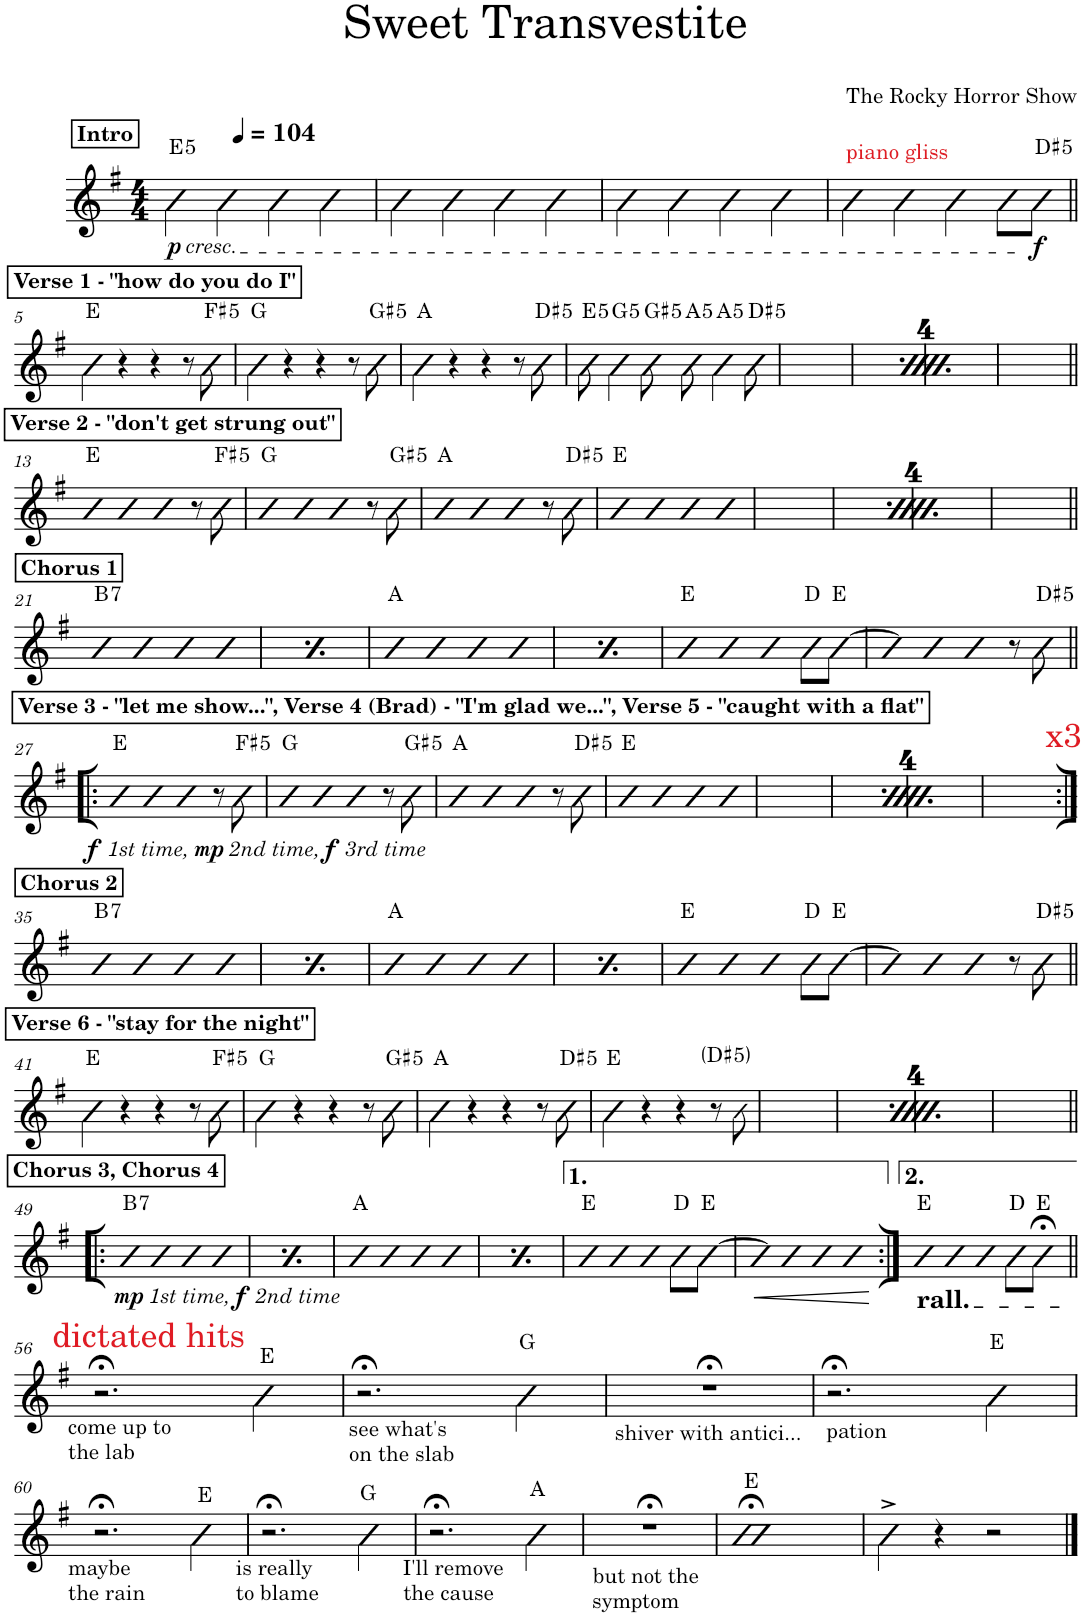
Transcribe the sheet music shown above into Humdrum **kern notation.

**kern	**dynam	**harte
*part1	*part1	*part1
*staff1	*staff1	*
*I"Piano	*	*
*I'Pno.	*	*
*clefG2	*	*
*k[f#]	*	*
*M4/4	*	*
*MM104	*	*
!!LO:REH:place=s1:a:B:cj:t=Intro
=1	=1	=1
!LO:TX:b:i:t=cresc.	!	!
!	!LO:DY:b	!LO:H:kt=5
4b\	p	E:(1,5)
4b\	.	.
4b\	.	.
4b\	.	.
=2	=2	=2
4b\	.	.
4b\	.	.
4b\	.	.
4b\	.	.
=3	=3	=3
4b\	.	.
4b\	.	.
4b\	.	.
4b\	.	.
=4	=4	=4
!LO:TX:a:color=#E01B24:t=piano gliss	!	!
4b\	.	.
4b\	.	.
4b\	.	.
8b\L	.	.
!	!LO:DY:b	!LO:H:kt=5
8b\J	f	D#:(1,5)
!!LO:LB:g=z
!!LO:REH:place=s1:a:B:cj:t=Verse 1 - "how do you do I"
=5||	=5||	=5||
4b\	.	E:maj
4r	.	.
4r	.	.
8r	.	.
!	!	!LO:H:kt=5
8b\	.	F#:(1,5)
=6	=6	=6
4b\	.	G:maj
4r	.	.
4r	.	.
8r	.	.
!	!	!LO:H:kt=5
8b\	.	G#:(1,5)
=7	=7	=7
4b\	.	A:maj
4r	.	.
4r	.	.
8r	.	.
!	!	!LO:H:kt=5
8b\	.	D#:(1,5)
=8	=8	=8
!	!	!LO:H:kt=5
8b\	.	E:(1,5)
!	!	!LO:H:kt=5
4b\	.	G:(1,5)
!	!	!LO:H:kt=5
8b\	.	G#:(1,5)
!	!	!LO:H:kt=5
8b\	.	A:(1,5)
!	!	!LO:H:kt=5
4b\	.	A:(1,5)
!	!	!LO:H:kt=5
8b\	.	D#:(1,5)
!!LO:REH:place=s1:a:B:cj:t=Verse 1 - "how do you do I"
=9	=9	=9
4b\	.	E:maj
4r	.	.
4r	.	.
8r	.	.
!	!	!LO:H:kt=5
8b\	.	F#:(1,5)
=10	=10	=10
4b\	.	G:maj
4r	.	.
4r	.	.
8r	.	.
!	!	!LO:H:kt=5
8b\	.	G#:(1,5)
=11	=11	=11
4b\	.	A:maj
4r	.	.
4r	.	.
8r	.	.
!	!	!LO:H:kt=5
8b\	.	D#:(1,5)
=12	=12	=12
!	!	!LO:H:kt=5
8b\	.	E:(1,5)
!	!	!LO:H:kt=5
4b\	.	G:(1,5)
!	!	!LO:H:kt=5
8b\	.	G#:(1,5)
!	!	!LO:H:kt=5
8b\	.	A:(1,5)
!	!	!LO:H:kt=5
4b\	.	A:(1,5)
!	!	!LO:H:kt=5
8b\	.	D#:(1,5)
!!LO:LB:g=z
!!LO:REH:place=s1:a:B:cj:t=Verse 2 - "don't get strung out"
=13||	=13||	=13||
4b	.	E:maj
4b	.	.
4b	.	.
8r	.	.
!	!	!LO:H:kt=5
8b\	.	F#:(1,5)
=14	=14	=14
4b	.	G:maj
4b	.	.
4b	.	.
8r	.	.
!	!	!LO:H:kt=5
8b\	.	G#:(1,5)
=15	=15	=15
4b	.	A:maj
4b	.	.
4b	.	.
8r	.	.
!	!	!LO:H:kt=5
8b\	.	D#:(1,5)
=16	=16	=16
4b	.	E:maj
4b	.	.
4b	.	.
4b	.	.
!!LO:REH:place=s1:a:B:cj:t=Verse 2 - "don't get strung out"
=17	=17	=17
4b	.	E:maj
4b	.	.
4b	.	.
8r	.	.
!	!	!LO:H:kt=5
8b\	.	F#:(1,5)
=18	=18	=18
4b	.	G:maj
4b	.	.
4b	.	.
8r	.	.
!	!	!LO:H:kt=5
8b\	.	G#:(1,5)
=19	=19	=19
4b	.	A:maj
4b	.	.
4b	.	.
8r	.	.
!	!	!LO:H:kt=5
8b\	.	D#:(1,5)
=20	=20	=20
4b	.	E:maj
4b	.	.
4b	.	.
4b	.	.
!!LO:LB:g=z
!!LO:REH:place=s1:a:B:cj:t=Chorus 1
=21||	=21||	=21||
!	!	!LO:H:kt=7
4b	.	B:7
4b	.	.
4b	.	.
4b	.	.
!!LO:REH:place=s1:a:B:cj:t=Chorus 1
=22	=22	=22
!	!	!LO:H:kt=7
4b	.	B:7
4b	.	.
4b	.	.
4b	.	.
=23	=23	=23
4b	.	A:maj
4b	.	.
4b	.	.
4b	.	.
=24	=24	=24
4b	.	A:maj
4b	.	.
4b	.	.
4b	.	.
=25	=25	=25
4b	.	E:maj
4b	.	.
4b	.	.
8b\L	.	D:maj
[8b\J	.	E:maj
=26	=26	=26
4b]	.	.
4b	.	.
4b	.	.
8r	.	.
!	!	!LO:H:kt=5
8b\	.	D#:(1,5)
!!LO:LB:g=z
!!LO:REH:place=s1:a:B:cj:t=Verse 3 - "let me show...", Verse 4 (Brad) - "I'm glad we...", Verse 5 - "caught with a flat"
=27!|:	=27!|:	=27!|:
4b	.	E:maj
4b	.	.
4b	.	.
8r	.	.
!	!LO:DY:b	!
!	!LO:DY:n=1:b	!
!	!LO:DY:n=2:b	!
!	!LO:DY:n=3:b	!
!	!LO:DY:n=4:b	!
!	!LO:DY:n=5:b	!LO:H:kt=5
8b\	f other-dynamics mp other-dynamics f other-dynamics	F#:(1,5)
=28	=28	=28
4b	.	G:maj
4b	.	.
4b	.	.
8r	.	.
!	!	!LO:H:kt=5
8b\	.	G#:(1,5)
=29	=29	=29
4b	.	A:maj
4b	.	.
4b	.	.
8r	.	.
!	!	!LO:H:kt=5
8b\	.	D#:(1,5)
=30	=30	=30
4b	.	E:maj
4b	.	.
4b	.	.
4b	.	.
!!LO:REH:place=s1:a:B:cj:t=Verse 3 - "let me show...", Verse 4 (Brad) - "I'm glad we...", Verse 5 - "caught with a flat"
=31	=31	=31
4b	.	E:maj
4b	.	.
4b	.	.
8r	.	.
!	!LO:DY:b	!
!	!LO:DY:n=1:b	!
!	!LO:DY:n=2:b	!
!	!LO:DY:n=3:b	!
!	!LO:DY:n=4:b	!
!	!LO:DY:n=5:b	!LO:H:kt=5
8b\	f other-dynamics mp other-dynamics f other-dynamics	F#:(1,5)
=32	=32	=32
4b	.	G:maj
4b	.	.
4b	.	.
8r	.	.
!	!	!LO:H:kt=5
8b\	.	G#:(1,5)
=33	=33	=33
4b	.	A:maj
4b	.	.
4b	.	.
8r	.	.
!	!	!LO:H:kt=5
8b\	.	D#:(1,5)
=34	=34	=34
4b	.	E:maj
4b	.	.
4b	.	.
4b	.	.
!!LO:LB:g=z
!!LO:REH:place=s1:a:B:cj:t=Chorus 2
=35:|!	=35:|!	=35:|!
!	!	!LO:H:kt=7
4b	.	B:7
4b	.	.
4b	.	.
4b	.	.
!!LO:REH:place=s1:a:B:cj:t=Chorus 2
=36	=36	=36
!	!	!LO:H:kt=7
4b	.	B:7
4b	.	.
4b	.	.
4b	.	.
=37	=37	=37
4b	.	A:maj
4b	.	.
4b	.	.
4b	.	.
=38	=38	=38
4b	.	A:maj
4b	.	.
4b	.	.
4b	.	.
=39	=39	=39
4b	.	E:maj
4b	.	.
4b	.	.
8b\L	.	D:maj
[8b\J	.	E:maj
=40	=40	=40
4b]	.	.
4b	.	.
4b	.	.
8r	.	.
!	!	!LO:H:kt=5
8b\	.	D#:(1,5)
!!LO:LB:g=z
!!LO:REH:place=s1:a:B:cj:t=Verse 6 - "stay for the night"
=41||	=41||	=41||
4b\	.	E:maj
4r	.	.
4r	.	.
8r	.	.
!	!	!LO:H:kt=5
8b\	.	F#:(1,5)
=42	=42	=42
4b\	.	G:maj
4r	.	.
4r	.	.
8r	.	.
!	!	!LO:H:kt=5
8b\	.	G#:(1,5)
=43	=43	=43
4b\	.	A:maj
4r	.	.
4r	.	.
8r	.	.
!	!	!LO:H:kt=5
8b\	.	D#:(1,5)
=44	=44	=44
4b\	.	E:maj
4r	.	.
4r	.	.
8r	.	.
!	!	!LO:H:kt=5
8b\	.	D#:(1,5)
!!LO:REH:place=s1:a:B:cj:t=Verse 6 - "stay for the night"
=45	=45	=45
4b\	.	E:maj
4r	.	.
4r	.	.
8r	.	.
!	!	!LO:H:kt=5
8b\	.	F#:(1,5)
=46	=46	=46
4b\	.	G:maj
4r	.	.
4r	.	.
8r	.	.
!	!	!LO:H:kt=5
8b\	.	G#:(1,5)
=47	=47	=47
4b\	.	A:maj
4r	.	.
4r	.	.
8r	.	.
!	!	!LO:H:kt=5
8b\	.	D#:(1,5)
=48	=48	=48
4b\	.	E:maj
4r	.	.
4r	.	.
8r	.	.
!	!	!LO:H:kt=5
8b\	.	D#:(1,5)
!!LO:LB:g=z
!!LO:REH:place=s1:a:B:cj:t=Chorus 3, Chorus 4
=49!|:	=49!|:	=49!|:
!	!LO:DY:b	!
!	!LO:DY:n=1:b	!
!	!LO:DY:n=2:b	!
!	!LO:DY:n=3:b	!LO:H:kt=7
4b	mp other-dynamics f other-dynamics	B:7
4b	.	.
4b	.	.
4b	.	.
!!LO:REH:place=s1:a:B:cj:t=Chorus 3, Chorus 4
=50	=50	=50
!	!LO:DY:b	!
!	!LO:DY:n=1:b	!
!	!LO:DY:n=2:b	!
!	!LO:DY:n=3:b	!LO:H:kt=7
4b	mp other-dynamics f other-dynamics	B:7
4b	.	.
4b	.	.
4b	.	.
=51	=51	=51
4b	.	A:maj
4b	.	.
4b	.	.
4b	.	.
=52	=52	=52
4b	.	A:maj
4b	.	.
4b	.	.
4b	.	.
=53	=53	=53
4b	.	E:maj
4b	.	.
4b	.	.
8b\L	.	D:maj
[8b\J	.	E:maj
=54	=54	=54
!	!LO:HP:b	!
4b]	<	.
4b	.	.
4b	.	.
4b	.	.
.	[	.
=55:|!	=55:|!	=55:|!
!LO:TX:b:t=rall.	!	!
4b	.	E:maj
4b	.	.
4b	.	.
8b\L	.	D:maj
8b;<\J	.	E:maj
!!LO:LB:g=z
=56||	=56||	=56||
!LO:TX:a:color=#E01B24:t=dictated hits	!	!
!LO:TX:b:t=come up to	!	!
!LO:TX:b:t=the lab	!	!
2.r;<	.	.
4b\	.	E:maj
=57	=57	=57
!LO:TX:b:t=see what's	!	!
!LO:TX:b:t=on the slab	!	!
2.r;<	.	.
4b\	.	G:maj
=58	=58	=58
!LO:TX:b:t=shiver with antici...	!	!
1r;<	.	.
=59	=59	=59
!LO:TX:b:t=pation	!	!
2.r;<	.	.
4b\	.	E:maj
!!LO:LB:g=z
=60	=60	=60
!LO:TX:b:t=maybe	!	!
!LO:TX:b:t=the rain	!	!
2.r;<	.	.
4b\	.	E:maj
=61	=61	=61
!LO:TX:b:t=is really	!	!
!LO:TX:b:t=to blame	!	!
2.r;<	.	.
4b\	.	G:maj
=62	=62	=62
!LO:TX:b:t=I'll remove	!	!
!LO:TX:b:t=the cause	!	!
2.r;<	.	.
4b\	.	A:maj
=63	=63	=63
!LO:TX:b:t=but not the	!	!
!LO:TX:b:t=symptom	!	!
1r;<	.	.
=64	=64	=64
1b;<	.	E:maj
=65	=65	=65
4b^\	.	.
4r	.	.
2r	.	.
==	==	==
*-	*-	*-
